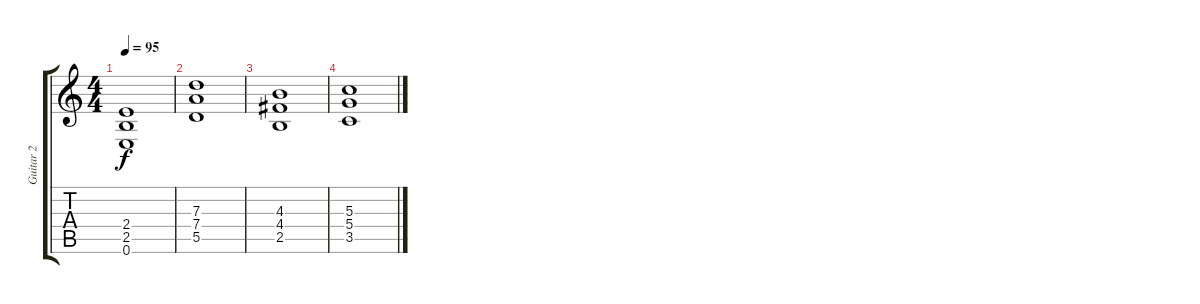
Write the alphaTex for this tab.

\track ("Guitar 2" "Guitar 2") {instrument distortionguitar}
\staff {score tabs}
\tuning (E4 B3 G3 D3 A2 E2) {hide}
\ts (4 4)
\tempo 95
\clef g2
\ks c
(2.4 2.5 0.6).1{dy f} |
(7.3 7.4 5.5).1 |
(4.3 4.4 2.5).1 |
(5.3 5.4 3.5).1
